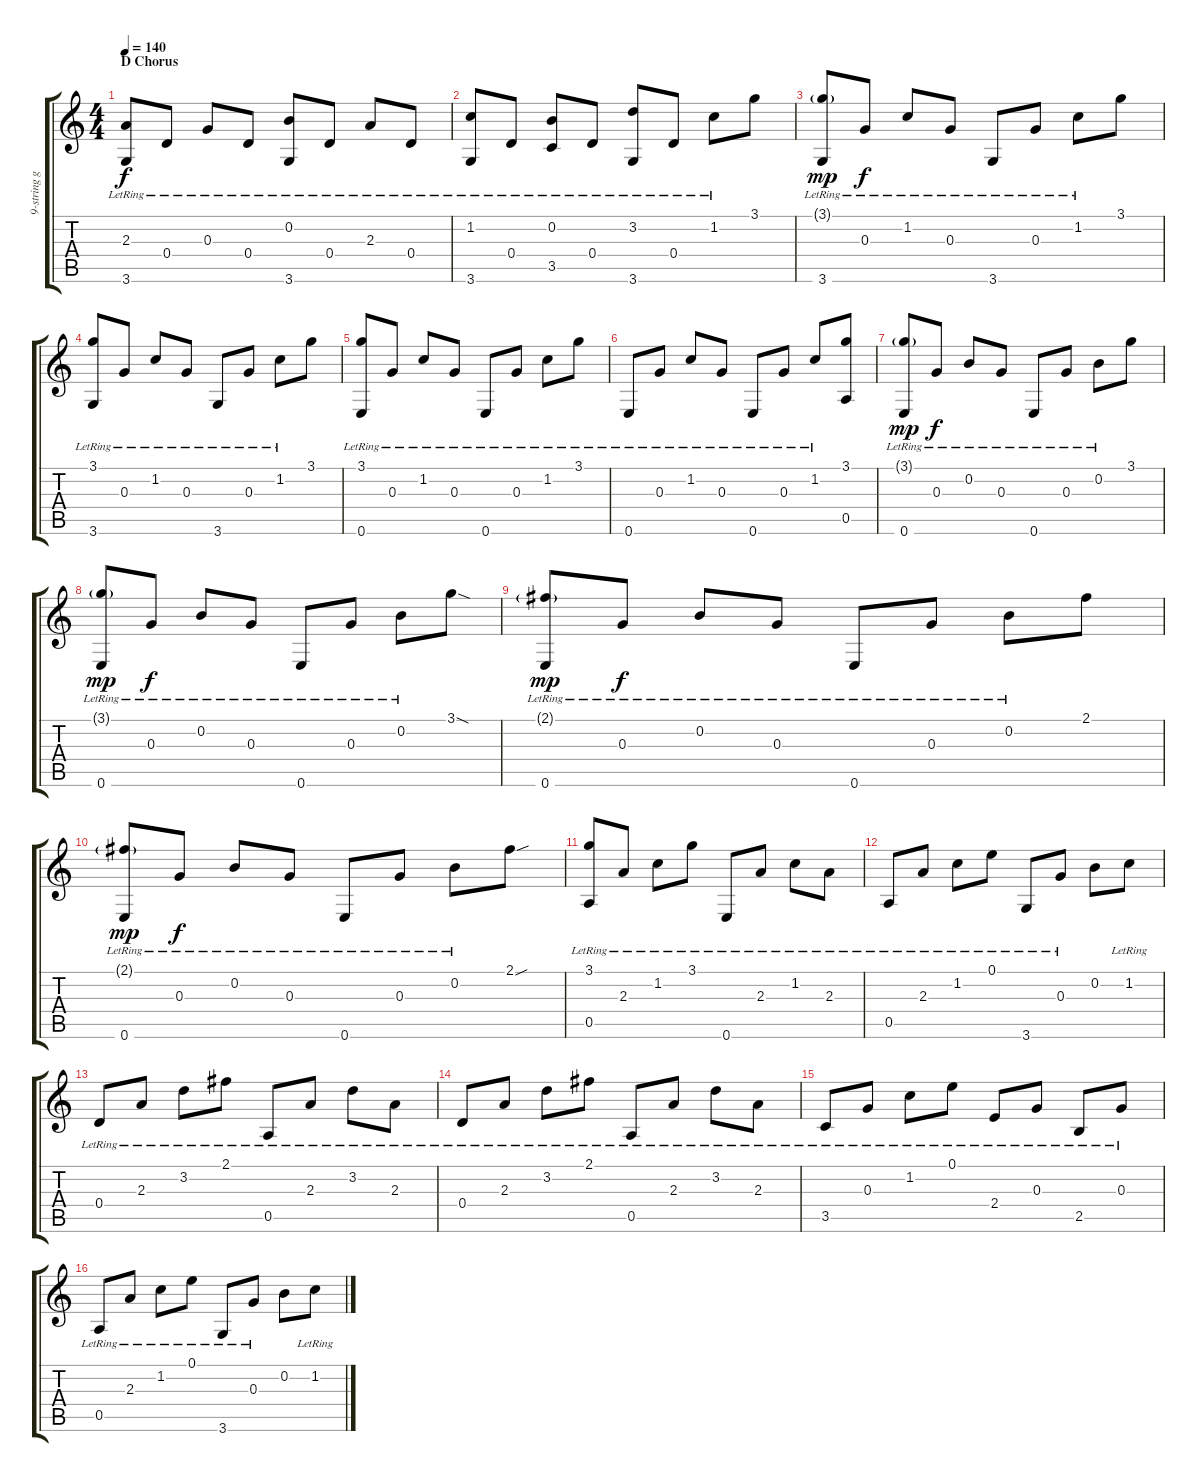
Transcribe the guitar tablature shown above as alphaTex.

\track ("9-string guitar" "9-string g") {instrument acousticguitarnylon}
\staff {score tabs}
\tuning (E4 B3 G3 D3 A2 E2) {hide}
\ts (4 4)
\section ("" "D Chorus")
\tempo 140
\clef g2
\ks c
(2.3{lr} 3.6{lr}).8{dy f} 0.4{lr}.8 0.3{lr}.8 0.4{lr}.8 (0.2{lr} 3.6{lr}).8 0.4{lr}.8 2.3{lr}.8 0.4{lr}.8 |
(1.2{lr} 3.6{lr}).8 0.4{lr}.8 (0.2{lr} 3.5{t}).8 0.4{lr}.8 (3.2{lr} 3.6{lr}).8 0.4{lr}.8 1.2{lr}.8 3.1.8 |
(3.1{g lr} 3.6{lr}).8{dy mp} 0.3{lr}.8{dy f} 1.2{lr}.8 0.3{lr}.8 3.6{lr}.8 0.3{lr}.8 1.2{lr}.8 3.1.8 |
(3.1{lr} 3.6{lr}).8 0.3{lr}.8 1.2{lr}.8 0.3{lr}.8 3.6{lr}.8 0.3{lr}.8 1.2{lr}.8 3.1.8 |
(3.1{lr} 0.6{lr}).8 0.3{lr}.8 1.2{lr}.8 0.3{lr}.8 0.6{lr}.8 0.3{lr}.8 1.2{lr}.8 3.1{lr}.8 |
0.6{lr}.8 0.3{lr}.8 1.2{lr}.8 0.3{lr}.8 0.6{lr}.8 0.3{lr}.8 1.2{lr}.8 (3.1 0.5).8 |
(3.1{g lr} 0.6{lr}).8{dy mp} 0.3{lr}.8{dy f} 0.2{lr}.8 0.3{lr}.8 0.6{lr}.8 0.3{lr}.8 0.2{lr}.8 3.1.8 |
(3.1{g lr} 0.6{lr}).8{dy mp} 0.3{lr}.8{dy f} 0.2{lr}.8 0.3{lr}.8 0.6{lr}.8 0.3{lr}.8 0.2{lr}.8 3.1{sod}.8 |
(2.1{g lr} 0.6{lr}).8{dy mp} 0.3{lr}.8{dy f} 0.2{lr}.8 0.3{lr}.8 0.6{lr}.8 0.3{lr}.8 0.2{lr}.8 2.1.8 |
(2.1{g lr} 0.6{lr}).8{dy mp} 0.3{lr}.8{dy f} 0.2{lr}.8 0.3{lr}.8 0.6{lr}.8 0.3{lr}.8 0.2{lr}.8 2.1{sou}.8 |
(3.1{lr} 0.5{lr}).8 2.3{lr}.8 1.2{lr}.8 3.1{lr}.8 0.6{lr}.8 2.3{lr}.8 1.2{lr}.8 2.3{lr}.8 |
0.5{lr}.8 2.3{lr}.8 1.2{lr}.8 0.1{lr}.8 3.6{lr}.8 0.3{lr}.8 0.2.8 1.2{lr}.8 |
0.4{lr}.8 2.3{lr}.8 3.2{lr}.8 2.1{lr}.8 0.5{lr}.8 2.3{lr}.8 3.2{lr}.8 2.3{lr}.8 |
0.4{lr}.8 2.3{lr}.8 3.2{lr}.8 2.1{lr}.8 0.5{lr}.8 2.3{lr}.8 3.2{lr}.8 2.3{lr}.8 |
3.5{lr}.8 0.3{lr}.8 1.2{lr}.8 0.1{lr}.8 2.4{lr}.8 0.3{lr}.8 2.5{lr}.8 0.3{lr}.8 |
0.5{lr}.8 2.3{lr}.8 1.2{lr}.8 0.1{lr}.8 3.6{lr}.8 0.3{lr}.8 0.2.8 1.2{lr}.8
